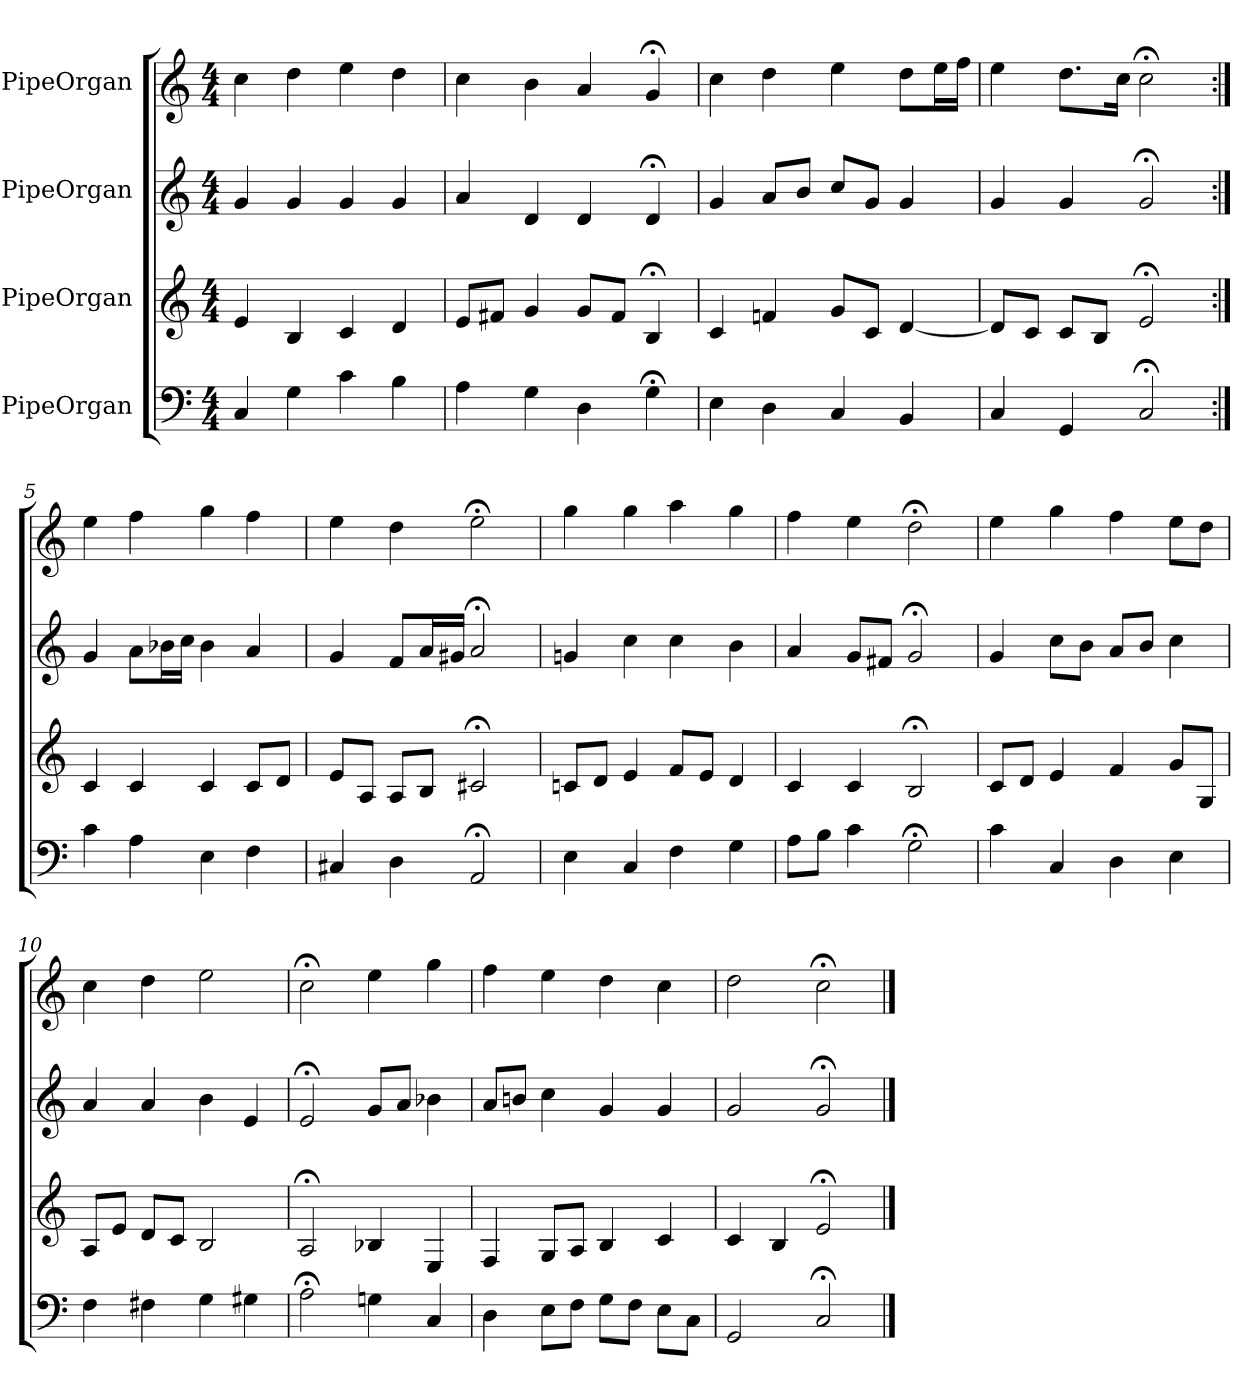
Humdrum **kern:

**kern	**kern	**kern	**kern
*part4	*part3	*part2	*part1
*staff4	*staff3	*staff2	*staff1
*I"PipeOrgan	*I"PipeOrgan	*I"PipeOrgan	*I"PipeOrgan
*k[]	*k[]	*k[]	*k[]
*C:	*C:	*C:	*C:
*M4/4	*M4/4	*M4/4	*M4/4
*MM60	*MM60	*MM60	*MM60
=1	=1	=1	=1
4C	4e	4g	4cc
4G	4B	4g	4dd
4c	4c	4g	4ee
4B	4d	4g	4dd
=2	=2	=2	=2
4A	8eL	4a	4cc
.	8f#XJ	.	.
4G	4g	4d	4b
4D	8gL	4d	4a
.	8f#J	.	.
4G;<	4B;<	4d;<	4g;<
=3	=3	=3	=3
4E	4c	4g	4cc
4D	4fn	8aL	4dd
.	.	8bJ	.
4C	8gL	8ccL	4ee
.	8cJ	8gJ	.
4BB	[4d	4g	8ddL
.	.	.	16eeL
.	.	.	16ffJJ
=4	=4	=4	=4
4C	8dL]	4g	4ee
.	8cJ	.	.
4GG	8cL	4g	8.ddL
.	8BJ	.	.
.	.	.	16ccJk
2C;<	2e;<	2g;<	2cc;<
=5:|!	=5:|!	=5:|!	=5:|!
4c	4c	4g	4ee
4A	4c	8aL	4ff
.	.	16b-XL	.
.	.	16ccJJ	.
4E	4c	4b-	4gg
4F	8cL	4a	4ff
.	8dJ	.	.
=6	=6	=6	=6
4C#X	8eL	4g	4ee
.	8AJ	.	.
4D	8AL	8fL	4dd
.	8BJ	16aL	.
.	.	16g#XJJ	.
2AA;<	2c#X;<	2a;<	2ee;<
=7	=7	=7	=7
4E	8cnL	4gn	4gg
.	8dJ	.	.
4C	4e	4cc	4gg
4F	8fL	4cc	4aa
.	8eJ	.	.
4G	4d	4b	4gg
=8	=8	=8	=8
8AL	4c	4a	4ff
8BJ	.	.	.
4c	4c	8gL	4ee
.	.	8f#XJ	.
2G;<	2B;<	2g;<	2dd;<
=9	=9	=9	=9
4c	8cL	4g	4ee
.	8dJ	.	.
4C	4e	8ccL	4gg
.	.	8bJ	.
4D	4f	8aL	4ff
.	.	8bJ	.
4E	8gL	4cc	8eeL
.	8GJ	.	8ddJ
=10	=10	=10	=10
4F	8AL	4a	4cc
.	8eJ	.	.
4F#X	8dL	4a	4dd
.	8cJ	.	.
4G	2B	4b	2ee
4G#X	.	4e	.
=11	=11	=11	=11
2A;<	2A;<	2e;<	2cc;<
4Gn	4B-X	8gL	4ee
.	.	8aJ	.
4C	4E	4b-X	4gg
=12	=12	=12	=12
4D	4F	8aL	4ff
.	.	8bnJ	.
8EL	8GL	4cc	4ee
8FJ	8AJ	.	.
8GL	4B	4g	4dd
8FJ	.	.	.
8EL	4c	4g	4cc
8CJ	.	.	.
=13	=13	=13	=13
2GG	4c	2g	2dd
.	4B	.	.
2C;<	2e;<	2g;<	2cc;<
==	==	==	==
*-	*-	*-	*-
